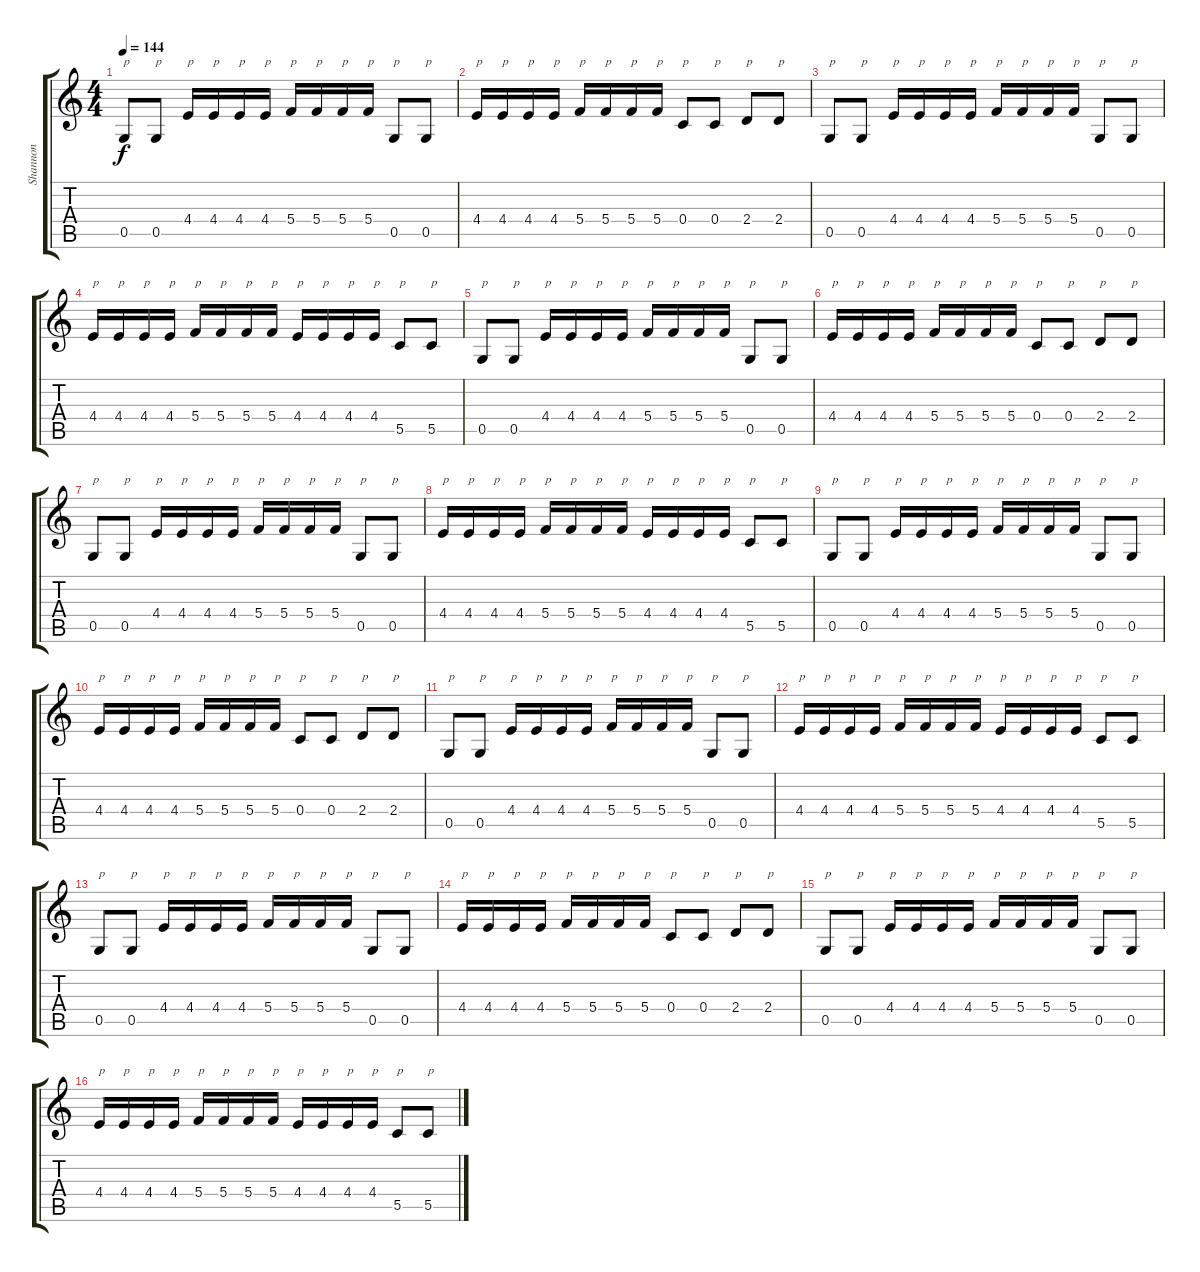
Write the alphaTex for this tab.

\track ("Shannon" "Shannon") {instrument distortionguitar}
\staff {score tabs}
\tuning (D4 A3 F3 C3 G2 D2) {hide}
\ts (4 4)
\tempo 144
\clef g2
\ks c
0.5.8{txt "p" dy f} 0.5.8{txt "p"} 4.4.16{txt "p"} 4.4.16{txt "p"} 4.4.16{txt "p"} 4.4.16{txt "p"} 5.4.16{txt "p"} 5.4.16{txt "p"} 5.4.16{txt "p"} 5.4.16{txt "p"} 0.5.8{txt "p"} 0.5.8{txt "p"} |
4.4.16{txt "p"} 4.4.16{txt "p"} 4.4.16{txt "p"} 4.4.16{txt "p"} 5.4.16{txt "p"} 5.4.16{txt "p"} 5.4.16{txt "p"} 5.4.16{txt "p"} 0.4.8{txt "p"} 0.4.8{txt "p"} 2.4.8{txt "p"} 2.4.8{txt "p"} |
0.5.8{txt "p"} 0.5.8{txt "p"} 4.4.16{txt "p"} 4.4.16{txt "p"} 4.4.16{txt "p"} 4.4.16{txt "p"} 5.4.16{txt "p"} 5.4.16{txt "p"} 5.4.16{txt "p"} 5.4.16{txt "p"} 0.5.8{txt "p"} 0.5.8{txt "p"} |
4.4.16{txt "p"} 4.4.16{txt "p"} 4.4.16{txt "p"} 4.4.16{txt "p"} 5.4.16{txt "p"} 5.4.16{txt "p"} 5.4.16{txt "p"} 5.4.16{txt "p"} 4.4.16{txt "p"} 4.4.16{txt "p"} 4.4.16{txt "p"} 4.4.16{txt "p"} 5.5.8{txt "p"} 5.5.8{txt "p"} |
0.5.8{txt "p"} 0.5.8{txt "p"} 4.4.16{txt "p"} 4.4.16{txt "p"} 4.4.16{txt "p"} 4.4.16{txt "p"} 5.4.16{txt "p"} 5.4.16{txt "p"} 5.4.16{txt "p"} 5.4.16{txt "p"} 0.5.8{txt "p"} 0.5.8{txt "p"} |
4.4.16{txt "p"} 4.4.16{txt "p"} 4.4.16{txt "p"} 4.4.16{txt "p"} 5.4.16{txt "p"} 5.4.16{txt "p"} 5.4.16{txt "p"} 5.4.16{txt "p"} 0.4.8{txt "p"} 0.4.8{txt "p"} 2.4.8{txt "p"} 2.4.8{txt "p"} |
0.5.8{txt "p"} 0.5.8{txt "p"} 4.4.16{txt "p"} 4.4.16{txt "p"} 4.4.16{txt "p"} 4.4.16{txt "p"} 5.4.16{txt "p"} 5.4.16{txt "p"} 5.4.16{txt "p"} 5.4.16{txt "p"} 0.5.8{txt "p"} 0.5.8{txt "p"} |
4.4.16{txt "p"} 4.4.16{txt "p"} 4.4.16{txt "p"} 4.4.16{txt "p"} 5.4.16{txt "p"} 5.4.16{txt "p"} 5.4.16{txt "p"} 5.4.16{txt "p"} 4.4.16{txt "p"} 4.4.16{txt "p"} 4.4.16{txt "p"} 4.4.16{txt "p"} 5.5.8{txt "p"} 5.5.8{txt "p"} |
0.5.8{txt "p"} 0.5.8{txt "p"} 4.4.16{txt "p"} 4.4.16{txt "p"} 4.4.16{txt "p"} 4.4.16{txt "p"} 5.4.16{txt "p"} 5.4.16{txt "p"} 5.4.16{txt "p"} 5.4.16{txt "p"} 0.5.8{txt "p"} 0.5.8{txt "p"} |
4.4.16{txt "p"} 4.4.16{txt "p"} 4.4.16{txt "p"} 4.4.16{txt "p"} 5.4.16{txt "p"} 5.4.16{txt "p"} 5.4.16{txt "p"} 5.4.16{txt "p"} 0.4.8{txt "p"} 0.4.8{txt "p"} 2.4.8{txt "p"} 2.4.8{txt "p"} |
0.5.8{txt "p"} 0.5.8{txt "p"} 4.4.16{txt "p"} 4.4.16{txt "p"} 4.4.16{txt "p"} 4.4.16{txt "p"} 5.4.16{txt "p"} 5.4.16{txt "p"} 5.4.16{txt "p"} 5.4.16{txt "p"} 0.5.8{txt "p"} 0.5.8{txt "p"} |
4.4.16{txt "p"} 4.4.16{txt "p"} 4.4.16{txt "p"} 4.4.16{txt "p"} 5.4.16{txt "p"} 5.4.16{txt "p"} 5.4.16{txt "p"} 5.4.16{txt "p"} 4.4.16{txt "p"} 4.4.16{txt "p"} 4.4.16{txt "p"} 4.4.16{txt "p"} 5.5.8{txt "p"} 5.5.8{txt "p"} |
0.5.8{txt "p"} 0.5.8{txt "p"} 4.4.16{txt "p"} 4.4.16{txt "p"} 4.4.16{txt "p"} 4.4.16{txt "p"} 5.4.16{txt "p"} 5.4.16{txt "p"} 5.4.16{txt "p"} 5.4.16{txt "p"} 0.5.8{txt "p"} 0.5.8{txt "p"} |
4.4.16{txt "p"} 4.4.16{txt "p"} 4.4.16{txt "p"} 4.4.16{txt "p"} 5.4.16{txt "p"} 5.4.16{txt "p"} 5.4.16{txt "p"} 5.4.16{txt "p"} 0.4.8{txt "p"} 0.4.8{txt "p"} 2.4.8{txt "p"} 2.4.8{txt "p"} |
0.5.8{txt "p"} 0.5.8{txt "p"} 4.4.16{txt "p"} 4.4.16{txt "p"} 4.4.16{txt "p"} 4.4.16{txt "p"} 5.4.16{txt "p"} 5.4.16{txt "p"} 5.4.16{txt "p"} 5.4.16{txt "p"} 0.5.8{txt "p"} 0.5.8{txt "p"} |
4.4.16{txt "p"} 4.4.16{txt "p"} 4.4.16{txt "p"} 4.4.16{txt "p"} 5.4.16{txt "p"} 5.4.16{txt "p"} 5.4.16{txt "p"} 5.4.16{txt "p"} 4.4.16{txt "p"} 4.4.16{txt "p"} 4.4.16{txt "p"} 4.4.16{txt "p"} 5.5.8{txt "p"} 5.5.8{txt "p"}
